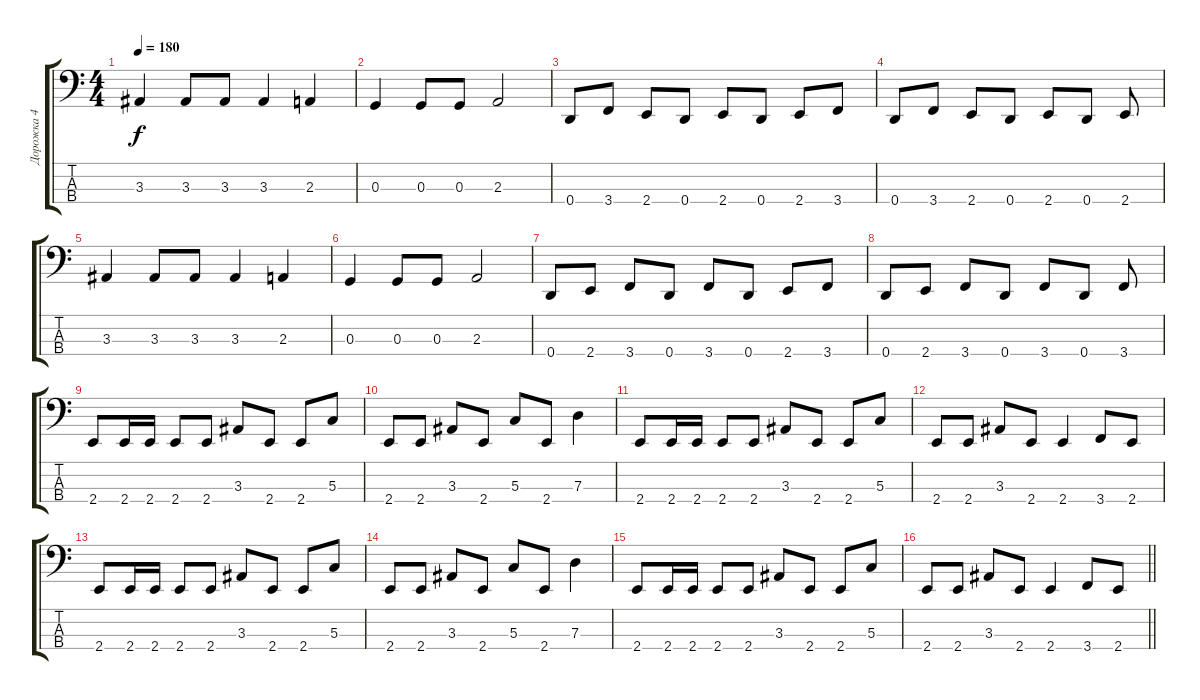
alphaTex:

\track ("Дорожка 4" "Дорожка 4") {instrument electricbassfinger}
\staff {score tabs}
\tuning (F2 C2 G1 D1) {hide}
\ts (4 4)
\tempo 180
\clef f4
\ks c
3.3.4{dy f} 3.3.8 3.3.8 3.3.4 2.3.4 |
0.3.4 0.3.8 0.3.8 2.3.2 |
0.4.8 3.4.8 2.4.8 0.4.8 2.4.8 0.4.8 2.4.8 3.4.8 |
0.4.8 3.4.8 2.4.8 0.4.8 2.4.8 0.4.8 2.4.8 |
3.3.4 3.3.8 3.3.8 3.3.4 2.3.4 |
0.3.4 0.3.8 0.3.8 2.3.2 |
0.4.8 2.4.8 3.4.8 0.4.8 3.4.8 0.4.8 2.4.8 3.4.8 |
0.4.8 2.4.8 3.4.8 0.4.8 3.4.8 0.4.8 3.4.8 |
2.4.8 2.4.16 2.4.16 2.4.8 2.4.8 3.3.8 2.4.8 2.4.8 5.3.8 |
2.4.8 2.4.8 3.3.8 2.4.8 5.3.8 2.4.8 7.3.4 |
2.4.8 2.4.16 2.4.16 2.4.8 2.4.8 3.3.8 2.4.8 2.4.8 5.3.8 |
2.4.8 2.4.8 3.3.8 2.4.8 2.4.4 3.4.8 2.4.8 |
2.4.8 2.4.16 2.4.16 2.4.8 2.4.8 3.3.8 2.4.8 2.4.8 5.3.8 |
2.4.8 2.4.8 3.3.8 2.4.8 5.3.8 2.4.8 7.3.4 |
2.4.8 2.4.16 2.4.16 2.4.8 2.4.8 3.3.8 2.4.8 2.4.8 5.3.8 |
\barLineRight lightlight
2.4.8 2.4.8 3.3.8 2.4.8 2.4.4 3.4.8 2.4.8
